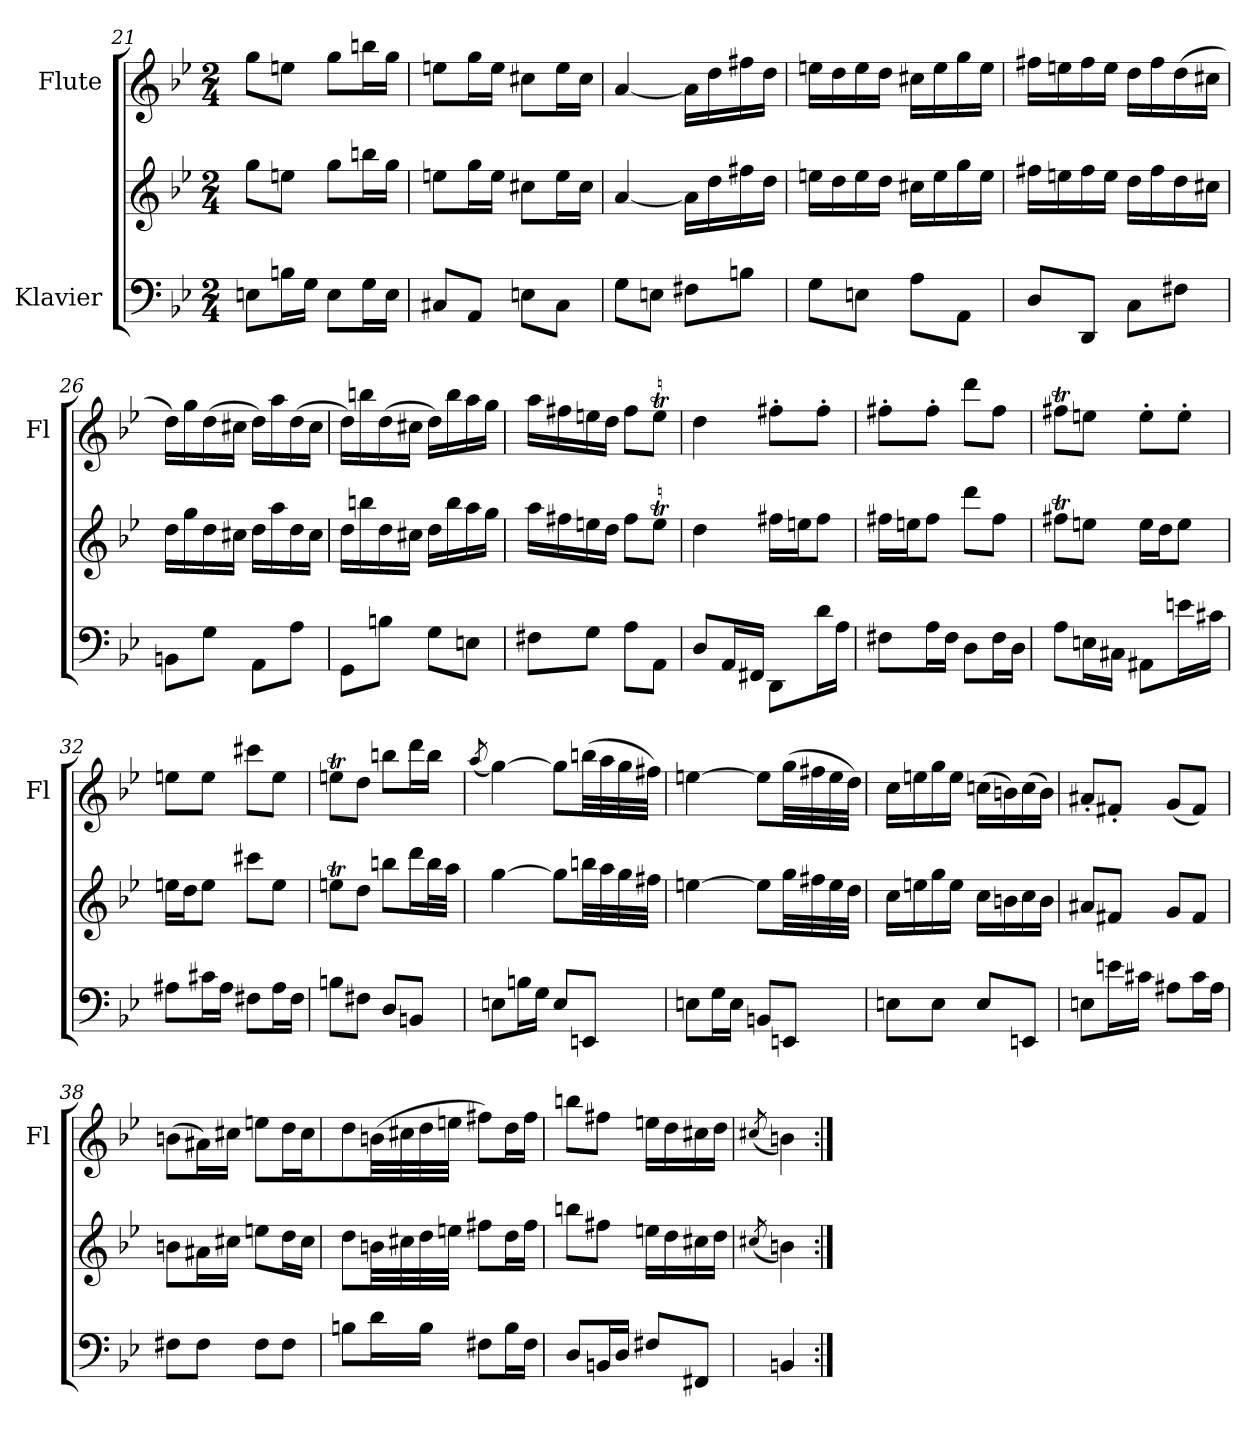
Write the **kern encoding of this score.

**kern	**kern	**kern
*part2	*part2	*part1
*staff3	*staff2	*staff1
*I"Klavier	*	*I"Flute
*	*	*I'Fl
*clefF4	*clefG2	*clefG2
*k[b-e-]	*k[b-e-]	*k[b-e-]
*M2/4	*M2/4	*M2/4
=21	=21	=21
8En\L	8gg\L	8gg\L
16Bn\L	8een\J	8een\J
16G\JJ	.	.
8E\L	8gg\L	8gg\L
16G\L	16bbn\L	16bbn\L
16E\JJ	16gg\JJ	16gg\JJ
!!LO:LB:g=z
=22	=22	=22
8C#X/L	8een\L	8een\L
8AA/J	16gg\L	16gg\L
.	16ee\JJ	16ee\JJ
8En\L	8cc#X\L	8cc#X\L
8C#\J	16ee\L	16ee\L
.	16cc#\JJ	16cc#\JJ
=23	=23	=23
8G\L	[4a/	[4a/
8En\J	.	.
8F#X\L	16a\LL]	16a\LL]
.	16dd\	16dd\
8Bn\J	16ff#X\	16ff#X\
.	16dd\JJ	16dd\JJ
=24	=24	=24
8G\L	16een\LL	16een\LL
.	16dd\	16dd\
8En\J	16ee\	16ee\
.	16dd\JJ	16dd\JJ
8A\L	16cc#X\LL	16cc#X\LL
.	16ee\	16ee\
8AA\J	16gg\	16gg\
.	16ee\JJ	16ee\JJ
=25	=25	=25
8D/L	16ff#X\LL	16ff#X\LL
.	16een\	16een\
8DD/J	16ff#\	16ff#\
.	16ee\JJ	16ee\JJ
8C\L	16dd\LL	16dd\LL
.	16ff#\	16ff#\
8F#X\J	16dd\	(16dd\
.	16cc#X\JJ	16cc#X\JJ
!!LO:PB:g=z
=26	=26	=26
8BBn\L	16dd\LL	16dd\LL)
.	16gg\	16gg\
8G\J	16dd\	(16dd\
.	16cc#X\JJ	16cc#X\JJ
8AA\L	16dd\LL	16dd\LL)
.	16aa\	16aa\
8A\J	16dd\	(16dd\
.	16cc#\JJ	16cc#\JJ
=27	=27	=27
8GG\L	16dd\LL	16dd\LL)
.	16bbn\	16bbn\
8Bn\J	16dd\	(16dd\
.	16cc#X\JJ	16cc#X\JJ
8G\L	16dd\LL	16dd\LL)
.	16bb\	16bb\
8En\J	16aa\	16aa\
.	16gg\JJ	16gg\JJ
=28	=28	=28
8F#X\L	16aa\LL	16aa\LL
.	16ff#X\	16ff#X\
8G\J	16een\	16een\
.	16dd\JJ	16dd\JJ
8A\L	8ff#\L	8ff#\L
8AA\J	8eet\J	8eet\J
=29	=29	=29
8D/L	4dd\	4dd\
16AA/L	.	.
16FF#X/JJ	.	.
8DD\L	16ff#X\LL	8ff#X'\L
.	16een\J	.
16d\L	8ff#\J	8ff#'\J
16A\JJ	.	.
!!LO:LB:g=z
=30	=30	=30
8F#X\L	16ff#X\LL	8ff#X'\L
.	16een\J	.
16A\L	8ff#\J	8ff#'\J
16F#\JJ	.	.
8D\L	8ddd\L	8ddd\L
16F#\L	8ff#\J	8ff#\J
16D\JJ	.	.
=31	=31	=31
8A\L	8ff#Xt\L	8ff#Xt\L
16En\L	8een\J	8een\J
16C#X\JJ	.	.
8AA#X\L	16ee\LL	8ee'\L
.	16dd\J	.
16en\L	8ee\J	8ee'\J
16c#X\JJ	.	.
=32	=32	=32
8A#X\L	16een\LL	8een\L
.	16dd\J	.
16c#X\L	8ee\J	8ee\J
16A#\JJ	.	.
8F#X\L	8ccc#X\L	8ccc#X\L
16A#\L	8ee\J	8ee\J
16F#\JJ	.	.
=33	=33	=33
8Bn\L	8eent\L	8eent\L
8F#X\J	8dd\J	8dd\J
8D/L	8bbn\L	8bbn\L
8BBn/J	16ddd\L	16ddd\L
.	32bb\L	16bb\JJ
.	32aa\JJJ	.
!!LO:LB:g=z
=34	=34	=34
.	.	(8qaa/
8En\L	[4gg\	[4gg\)
16Bn\L	.	.
16G\JJ	.	.
8E/L	8gg\L]	8gg\L]
8EEn/J	32bbn\LL	(32bbn\LL
.	32aa\	32aa\
.	32gg\	32gg\
.	32ff#X\JJJ	32ff#X\JJJ)
=35	=35	=35
8En\L	[4een\	[4een\
16G\L	.	.
16E\JJ	.	.
8BBn/L	8ee\L]	8ee\L]
8EEn/J	32gg\LL	(32gg\LL
.	32ff#X\	32ff#X\
.	32ee\	32ee\
.	32dd\JJJ	32dd\JJJ)
=36	=36	=36
8En\L	16cc\LL	16cc\LL
.	16een\	16een\
8E\J	16gg\	16gg\
.	16ee\JJ	16ee\JJ
8E/L	16cc\LL	(16ccn\LL
.	16bn\	16bn\)
8EEn/J	16cc\	(16cc\
.	16b\JJ	16b\JJ)
!!LO:LB:g=z
=37	=37	=37
8En\L	8a#X/L	8a#X'/L
16en\L	8f#X/J	8f#X'/J
16c#X\JJ	.	.
8A#X\L	8g/L	(8g/L
16c#\L	8f#/J	8f#/J)
16A#\JJ	.	.
=38	=38	=38
8F#X\L	8bn\L	(8bn\L
8F#\J	16a#X\L	16a#X\L)
.	16cc#X\JJ	16cc#X\JJ
8F#\L	8een\L	8een\L
8F#\J	16dd\L	16dd\L
.	16cc#\JJ	16cc#\J
=39	=39	=39
8Bn\L	8dd\L	8dd\
16d\L	32bn\LL	(32bn\LL
.	32cc#X\	32cc#X\
16B\JJ	32dd\	32dd\
.	32een\JJJ	32een\JJJ
8F#X\L	8ff#X\L	8ff#X\L)
16B\L	16dd\L	16dd\L
16F#\JJ	16ff#\JJ	16ff#\JJ
=40	=40	=40
8D/L	8bbn\L	8bbn\L
16BBn/L	8ff#X\J	8ff#X\J
16D/JJ	.	.
8F#X/L	16een\LL	16een\LL
.	16dd\	16dd\
8FF#X/J	16cc#X\	16cc#X\
.	16dd\JJ	16dd\JJ
!!LO:PB:g=z
=41	=41	=41
.	(8qcc#X/	(8qcc#X/
4BBn/	4bn\)	4bn\)
=:|!	=:|!	=:|!
*-	*-	*-
